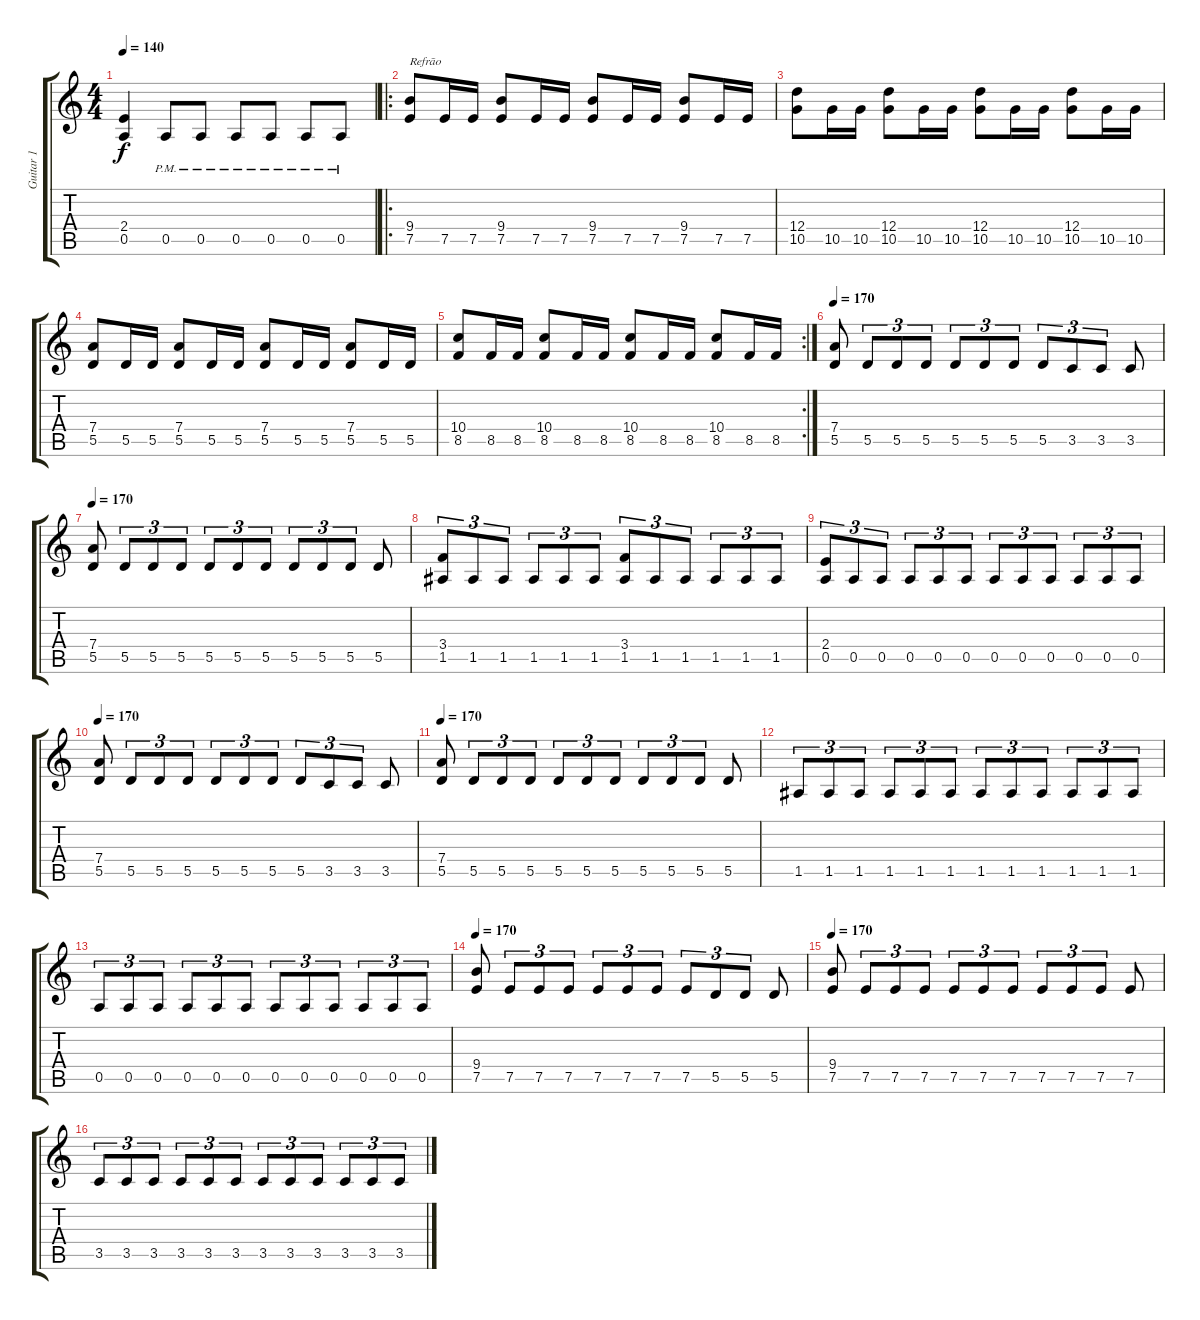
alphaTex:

\track ("Guitar 1" "Guitar 1") {instrument distortionguitar}
\staff {score tabs}
\tuning (E4 B3 G3 D3 A2 E2) {hide}
\ts (4 4)
\tempo 140
\clef g2
\ks c
(2.4 0.5).4{dy f} 0.5{pm}.8 0.5{pm}.8 0.5{pm}.8 0.5{pm}.8 0.5{pm}.8 0.5{pm}.8 |
\ro
(9.4 7.5).8{txt "Refrão"} 7.5.16 7.5.16 (9.4 7.5).8 7.5.16 7.5.16 (9.4 7.5).8 7.5.16 7.5.16 (9.4 7.5).8 7.5.16 7.5.16 |
(12.4 10.5).8 10.5.16 10.5.16 (12.4 10.5).8 10.5.16 10.5.16 (12.4 10.5).8 10.5.16 10.5.16 (12.4 10.5).8 10.5.16 10.5.16 |
(7.4 5.5).8 5.5.16 5.5.16 (7.4 5.5).8 5.5.16 5.5.16 (7.4 5.5).8 5.5.16 5.5.16 (7.4 5.5).8 5.5.16 5.5.16 |
\rc 2
(10.4 8.5).8 8.5.16 8.5.16 (10.4 8.5).8 8.5.16 8.5.16 (10.4 8.5).8 8.5.16 8.5.16 (10.4 8.5).8 8.5.16 8.5.16 |
\tempo 170
(7.4 5.5).8 5.5.8{tu (3 2)} 5.5.8{tu (3 2)} 5.5.8{tu (3 2)} 5.5.8{tu (3 2)} 5.5.8{tu (3 2)} 5.5.8{tu (3 2)} 5.5.8{tu (3 2)} 3.5.8{tu (3 2)} 3.5.8{tu (3 2)} 3.5.8 |
\tempo 170
(7.4 5.5).8 5.5.8{tu (3 2)} 5.5.8{tu (3 2)} 5.5.8{tu (3 2)} 5.5.8{tu (3 2)} 5.5.8{tu (3 2)} 5.5.8{tu (3 2)} 5.5.8{tu (3 2)} 5.5.8{tu (3 2)} 5.5.8{tu (3 2)} 5.5.8 |
(3.4 1.5).8{tu (3 2)} 1.5.8{tu (3 2)} 1.5.8{tu (3 2)} 1.5.8{tu (3 2)} 1.5.8{tu (3 2)} 1.5.8{tu (3 2)} (3.4 1.5).8{tu (3 2)} 1.5.8{tu (3 2)} 1.5.8{tu (3 2)} 1.5.8{tu (3 2)} 1.5.8{tu (3 2)} 1.5.8{tu (3 2)} |
(2.4 0.5).8{tu (3 2)} 0.5.8{tu (3 2)} 0.5.8{tu (3 2)} 0.5.8{tu (3 2)} 0.5.8{tu (3 2)} 0.5.8{tu (3 2)} 0.5.8{tu (3 2)} 0.5.8{tu (3 2)} 0.5.8{tu (3 2)} 0.5.8{tu (3 2)} 0.5.8{tu (3 2)} 0.5.8{tu (3 2)} |
\tempo 170
(7.4 5.5).8 5.5.8{tu (3 2)} 5.5.8{tu (3 2)} 5.5.8{tu (3 2)} 5.5.8{tu (3 2)} 5.5.8{tu (3 2)} 5.5.8{tu (3 2)} 5.5.8{tu (3 2)} 3.5.8{tu (3 2)} 3.5.8{tu (3 2)} 3.5.8 |
\tempo 170
(7.4 5.5).8 5.5.8{tu (3 2)} 5.5.8{tu (3 2)} 5.5.8{tu (3 2)} 5.5.8{tu (3 2)} 5.5.8{tu (3 2)} 5.5.8{tu (3 2)} 5.5.8{tu (3 2)} 5.5.8{tu (3 2)} 5.5.8{tu (3 2)} 5.5.8 |
1.5.8{tu (3 2)} 1.5.8{tu (3 2)} 1.5.8{tu (3 2)} 1.5.8{tu (3 2)} 1.5.8{tu (3 2)} 1.5.8{tu (3 2)} 1.5.8{tu (3 2)} 1.5.8{tu (3 2)} 1.5.8{tu (3 2)} 1.5.8{tu (3 2)} 1.5.8{tu (3 2)} 1.5.8{tu (3 2)} |
0.5.8{tu (3 2)} 0.5.8{tu (3 2)} 0.5.8{tu (3 2)} 0.5.8{tu (3 2)} 0.5.8{tu (3 2)} 0.5.8{tu (3 2)} 0.5.8{tu (3 2)} 0.5.8{tu (3 2)} 0.5.8{tu (3 2)} 0.5.8{tu (3 2)} 0.5.8{tu (3 2)} 0.5.8{tu (3 2)} |
\tempo 170
(9.4 7.5).8 7.5.8{tu (3 2)} 7.5.8{tu (3 2)} 7.5.8{tu (3 2)} 7.5.8{tu (3 2)} 7.5.8{tu (3 2)} 7.5.8{tu (3 2)} 7.5.8{tu (3 2)} 5.5.8{tu (3 2)} 5.5.8{tu (3 2)} 5.5.8 |
\tempo 170
(9.4 7.5).8 7.5.8{tu (3 2)} 7.5.8{tu (3 2)} 7.5.8{tu (3 2)} 7.5.8{tu (3 2)} 7.5.8{tu (3 2)} 7.5.8{tu (3 2)} 7.5.8{tu (3 2)} 7.5.8{tu (3 2)} 7.5.8{tu (3 2)} 7.5.8 |
3.5.8{tu (3 2)} 3.5.8{tu (3 2)} 3.5.8{tu (3 2)} 3.5.8{tu (3 2)} 3.5.8{tu (3 2)} 3.5.8{tu (3 2)} 3.5.8{tu (3 2)} 3.5.8{tu (3 2)} 3.5.8{tu (3 2)} 3.5.8{tu (3 2)} 3.5.8{tu (3 2)} 3.5.8{tu (3 2)}
